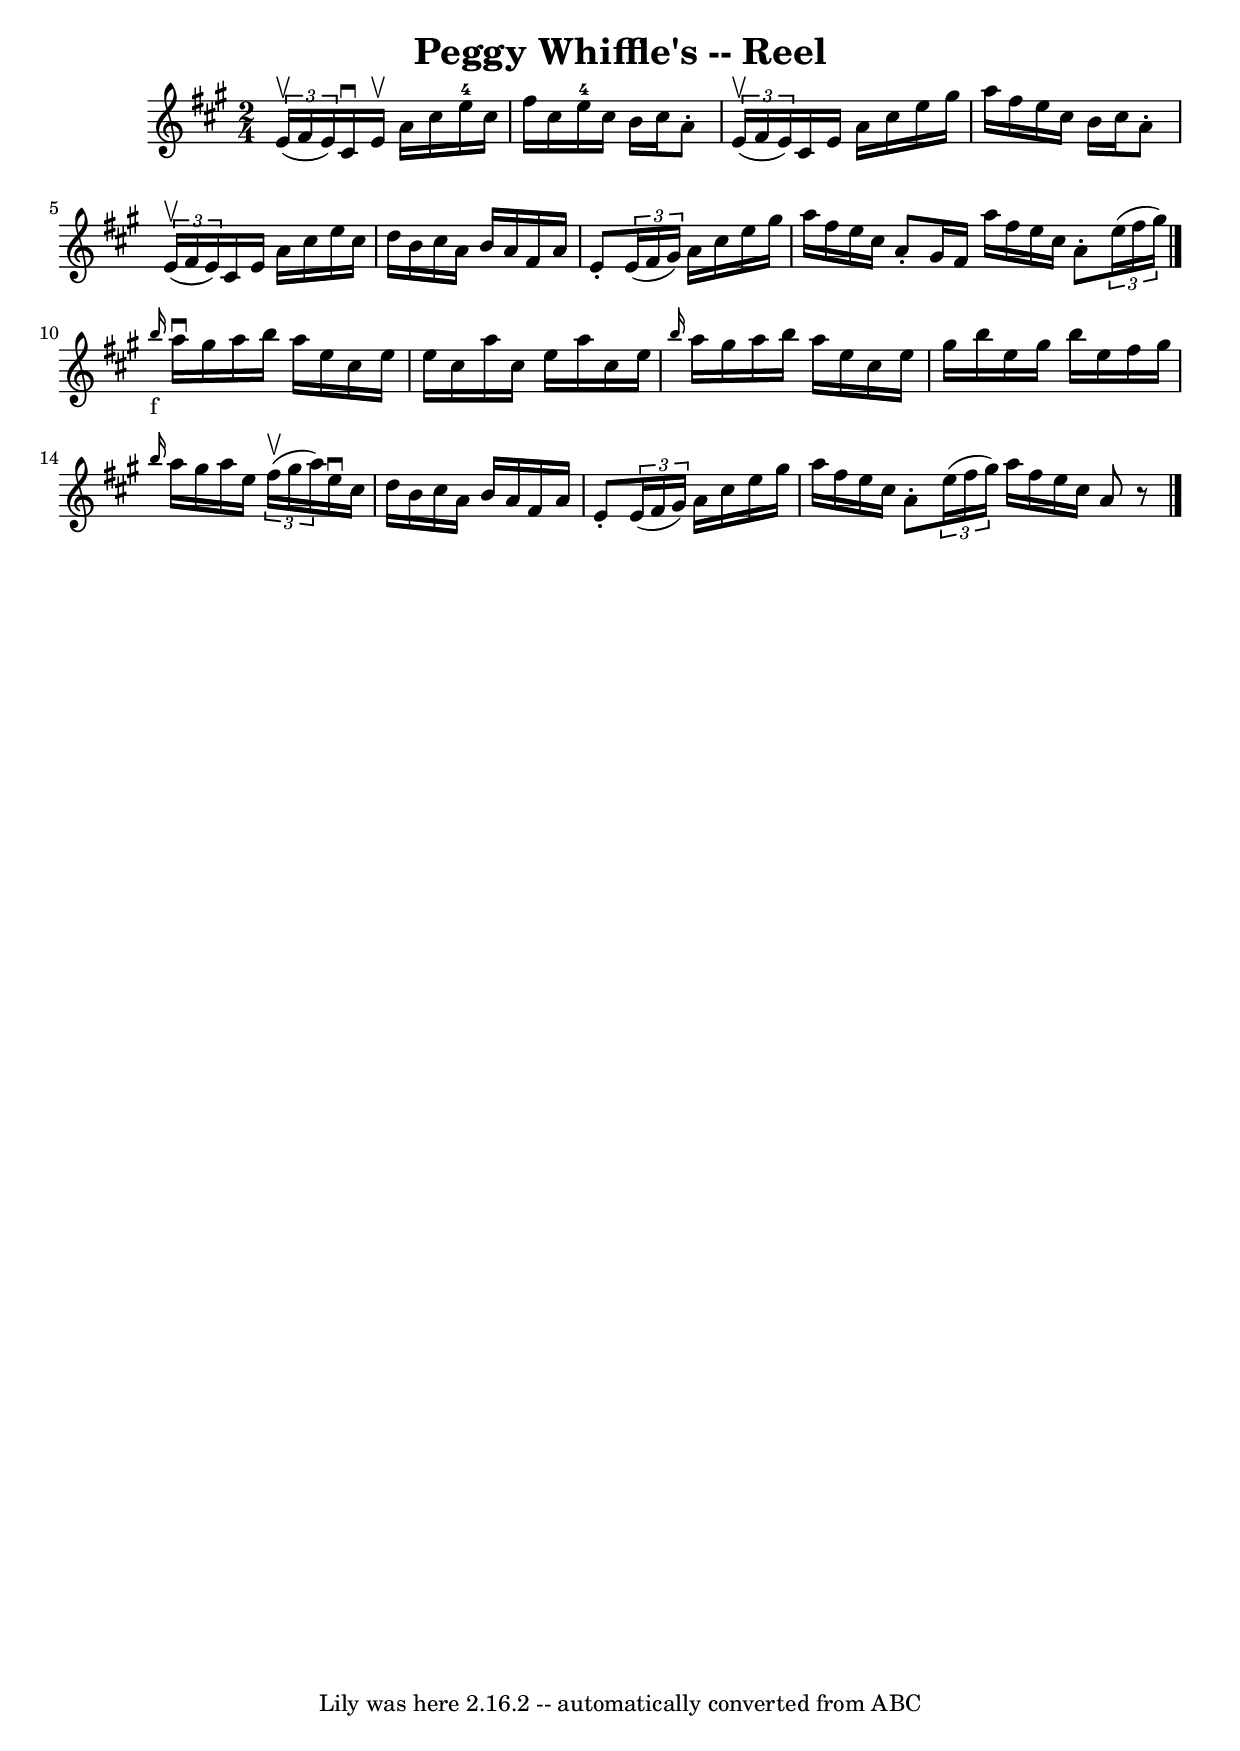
\version "2.16.2"
\include "Mammoth.ily"
\header {
  %% book = "Ryan's Mammoth Collection"
  crossRefNumber = "1"
  footnotes = "\\\\310"
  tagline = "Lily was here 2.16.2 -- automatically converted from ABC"
  title = "Peggy Whiffle's -- Reel"

}
voicedefault =  {


  \time 2/4 
  \key a \major
  \times 2/3 { e'16^\upbow(fis'16 e'16) 
	     }   
  cis'16^\downbow e'16^\upbow a'16 cis''16 e''16-4 cis''16    
  |
  fis''16 cis''16 e''16-4 cis''16 b'16 cis''16 a'8 
  -.   |
  \times 2/3 { e'16^\upbow(fis'16 e'16) 
	     } cis'16    
  e'16 a'16 cis''16 e''16 gis''16    |
  a''16 fis''16    
  e''16 cis''16 b'16 cis''16 a'8 -.   |
  \times 2/3 {   
    e'16^\upbow(fis'16 e'16) 
  } cis'16 e'16 a'16 cis''16    
  e''16 cis''16    |
  d''16 b'16 cis''16 a'16 b'16 a'16 
  fis'16 a'16    |
  e'8 -.   \times 2/3 { e'16 (fis'16    
			gis'16) 
		      } a'16 cis''16 e''16 gis''16    |
  a''16    
  fis''16 e''16 cis''16 a'8 -. gis'16 fis'16    \bar ":|" a''16   
  fis''16 e''16 cis''16 a'8 -.   \times 2/3 { e''16 (fis''16    
					      gis''16) 
					    }   \bar "|."     \grace { b''16_"f" 
								     } a''16^\downbow   
  gis''16 a''16 b''16 a''16 e''16 cis''16 e''16    |
  
  e''16 cis''16 a''16 cis''16 e''16 a''16 cis''16 e''16    
  |
  \grace { b''16  
	 } a''16 gis''16 a''16 b''16 a''16    
  e''16 cis''16 e''16    |
  gis''16 b''16 e''16 gis''16    
  b''16 e''16 fis''16 gis''16    |
  \grace { b''16  
	 }   
  a''16 gis''16 a''16 e''16    \times 2/3 { fis''16^\upbow(gis''16 
					    a''16) 
					  } e''16^\downbow cis''16    |
  d''16 b'16    
  cis''16 a'16 b'16 a'16 fis'16 a'16    |
  e'8 -.   
  \times 2/3 { e'16 (fis'16 gis'16) 
	     } a'16 cis''16 e''16    
  gis''16    |
  a''16 fis''16 e''16 cis''16 a'8 -.   
  \times 2/3 { e''16 (fis''16 gis''16) 
	     }   \bar ":|" a''16    
  fis''16 e''16 cis''16 a'8    r8   \bar "|."   

}

\score{
  <<

    \context Staff="default"
    {
      \voicedefault 
      
    }

  >>
  \layout {
    
  }
  \midi {
  }

}
